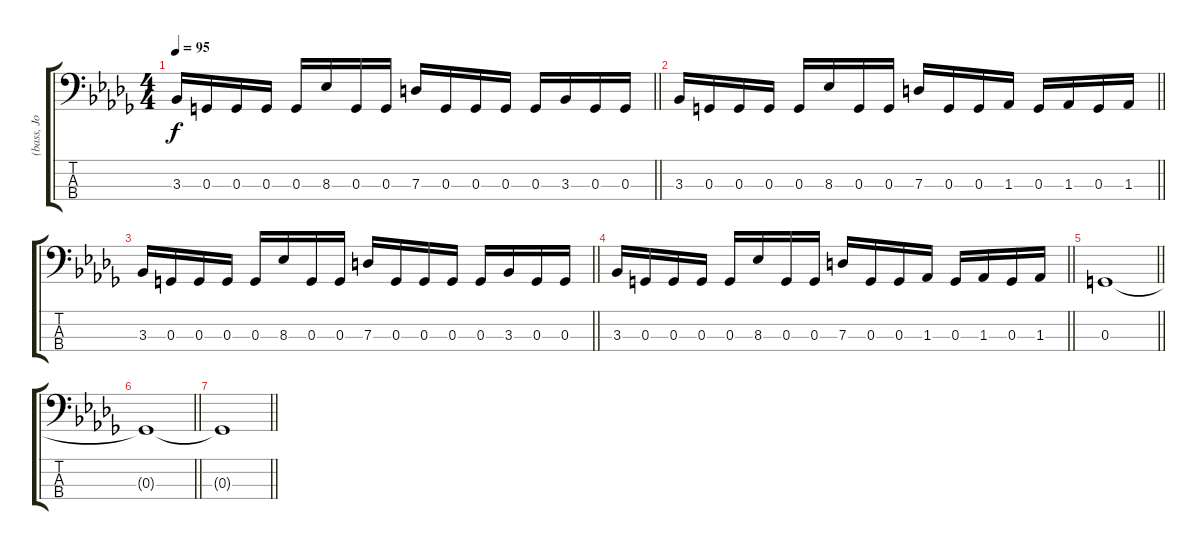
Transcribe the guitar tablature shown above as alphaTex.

\track (" (bass, John Moyer)" " (bass, Jo") {instrument electricbassfinger}
\staff {score tabs}
\tuning (F2 C2 G1 C1) {hide}
\ts (4 4)
\tempo 95
\clef f4
\barLineRight lightlight
\ks db
3.3.16{dy f volume 16} 0.3.16 0.3.16 0.3.16 0.3.16 8.3.16 0.3.16 0.3.16 7.3.16 0.3.16 0.3.16 0.3.16 0.3.16 3.3.16 0.3.16 0.3.16 |
\barLineRight lightlight
3.3.16 0.3.16 0.3.16 0.3.16 0.3.16 8.3.16 0.3.16 0.3.16 7.3.16 0.3.16 0.3.16 1.3.16 0.3.16 1.3.16 0.3.16 1.3.16 |
\barLineRight lightlight
3.3.16 0.3.16 0.3.16 0.3.16 0.3.16 8.3.16 0.3.16 0.3.16 7.3.16 0.3.16 0.3.16 0.3.16 0.3.16 3.3.16 0.3.16 0.3.16 |
\barLineRight lightlight
3.3.16 0.3.16 0.3.16 0.3.16 0.3.16 8.3.16 0.3.16 0.3.16 7.3.16 0.3.16 0.3.16 1.3.16 0.3.16 1.3.16 0.3.16 1.3.16 |
\barLineRight lightlight
0.3.1 |
\barLineRight lightlight
0.3{t}.1 |
\barLineRight lightlight
0.3{t}.1
